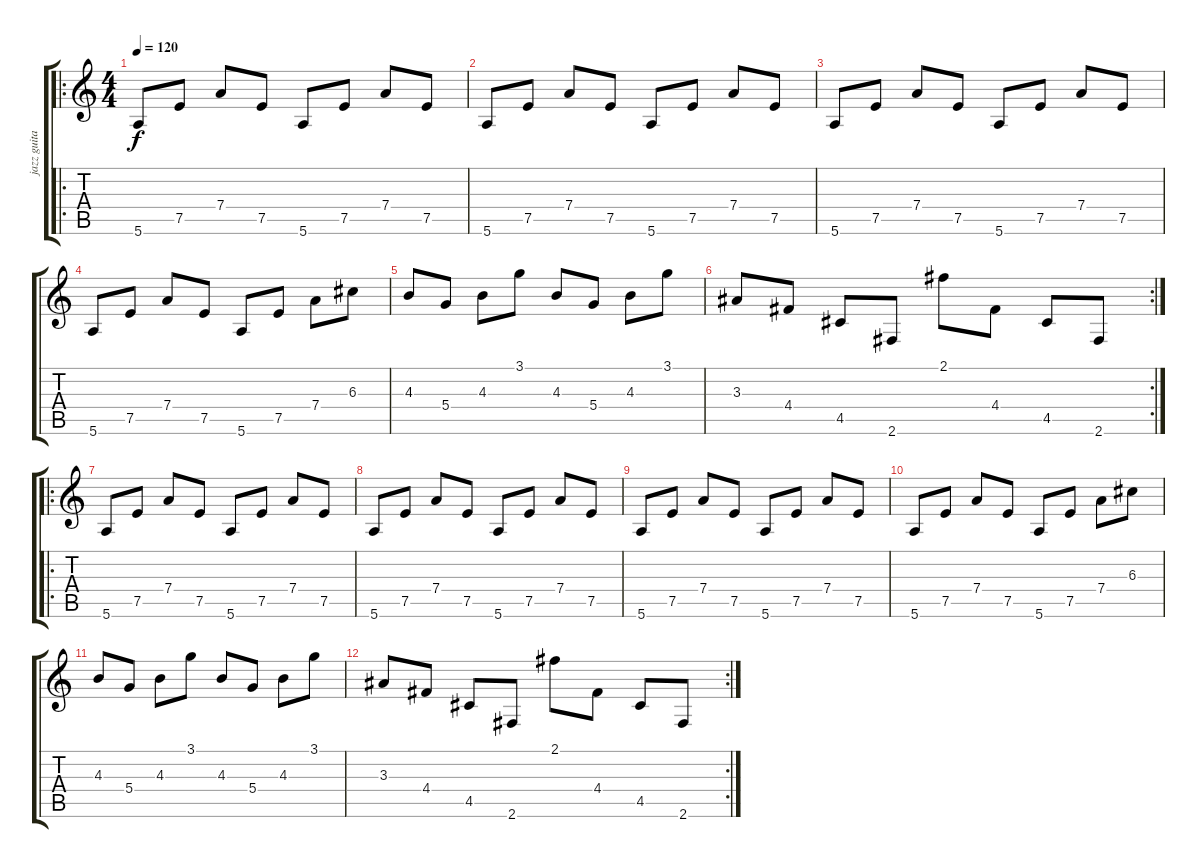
\track ("jazz guitar" "jazz guita") {instrument electricguitarjazz}
\staff {score tabs}
\tuning (E4 B3 G3 D3 A2 E2) {hide}
\ro
\ts (4 4)
\tempo 120
\clef g2
\ks c
5.6.8{dy f instrument electricguitarjazz} 7.5.8 7.4.8 7.5.8 5.6.8 7.5.8 7.4.8 7.5.8 |
5.6.8 7.5.8 7.4.8 7.5.8 5.6.8 7.5.8 7.4.8 7.5.8 |
5.6.8 7.5.8 7.4.8 7.5.8 5.6.8 7.5.8 7.4.8 7.5.8 |
5.6.8 7.5.8 7.4.8 7.5.8 5.6.8 7.5.8 7.4.8 6.3.8 |
4.3.8 5.4.8 4.3.8 3.1.8 4.3.8 5.4.8 4.3.8 3.1.8 |
\rc 2
3.3.8 4.4.8 4.5.8 2.6.8 2.1.8 4.4.8 4.5.8 2.6.8 |
\ro
5.6.8 7.5.8 7.4.8 7.5.8 5.6.8 7.5.8 7.4.8 7.5.8 |
5.6.8 7.5.8 7.4.8 7.5.8 5.6.8 7.5.8 7.4.8 7.5.8 |
5.6.8 7.5.8 7.4.8 7.5.8 5.6.8 7.5.8 7.4.8 7.5.8 |
5.6.8 7.5.8 7.4.8 7.5.8 5.6.8 7.5.8 7.4.8 6.3.8 |
4.3.8 5.4.8 4.3.8 3.1.8 4.3.8 5.4.8 4.3.8 3.1.8 |
\rc 2
3.3.8 4.4.8 4.5.8 2.6.8 2.1.8 4.4.8 4.5.8 2.6.8
